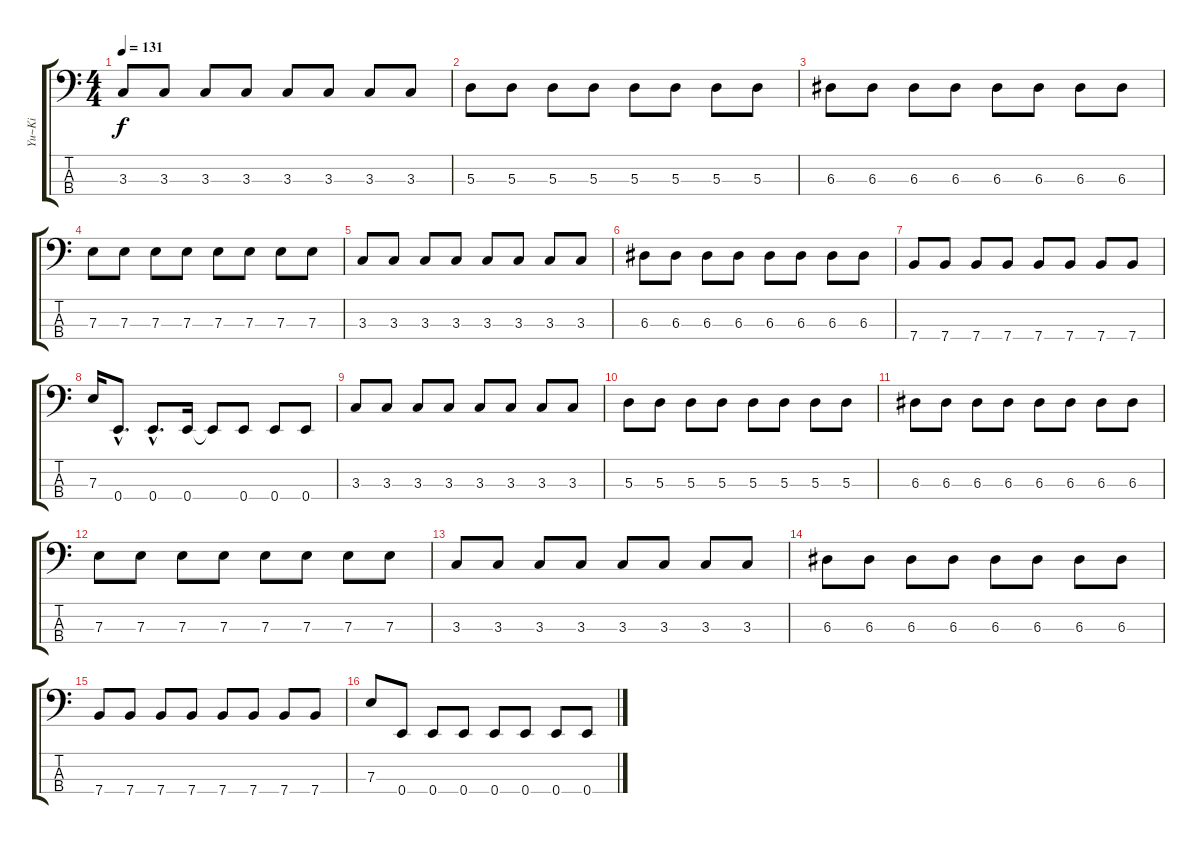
\track ("Yu~Ki" "Yu~Ki") {instrument electricbasspick}
\staff {score tabs}
\tuning (G2 D2 A1 E1) {hide}
\ts (4 4)
\tempo 131
\clef f4
\ks c
3.3.8{dy f volume 13} 3.3.8 3.3.8 3.3.8 3.3.8 3.3.8 3.3.8 3.3.8 |
5.3.8 5.3.8 5.3.8 5.3.8 5.3.8 5.3.8 5.3.8 5.3.8 |
6.3.8 6.3.8 6.3.8 6.3.8 6.3.8 6.3.8 6.3.8 6.3.8 |
7.3.8 7.3.8 7.3.8 7.3.8 7.3.8 7.3.8 7.3.8 7.3.8 |
3.3.8 3.3.8 3.3.8 3.3.8 3.3.8 3.3.8 3.3.8 3.3.8 |
6.3.8 6.3.8 6.3.8 6.3.8 6.3.8 6.3.8 6.3.8 6.3.8 |
7.4.8 7.4.8 7.4.8 7.4.8 7.4.8 7.4.8 7.4.8 7.4.8 |
7.3.16 0.4{hac}.8{d} 0.4{hac}.8{d} 0.4.16 0.4{t}.8 0.4.8 0.4.8 0.4.8 |
3.3.8 3.3.8 3.3.8 3.3.8 3.3.8 3.3.8 3.3.8 3.3.8 |
5.3.8 5.3.8 5.3.8 5.3.8 5.3.8 5.3.8 5.3.8 5.3.8 |
6.3.8 6.3.8 6.3.8 6.3.8 6.3.8 6.3.8 6.3.8 6.3.8 |
7.3.8 7.3.8 7.3.8 7.3.8 7.3.8 7.3.8 7.3.8 7.3.8 |
3.3.8 3.3.8 3.3.8 3.3.8 3.3.8 3.3.8 3.3.8 3.3.8 |
6.3.8 6.3.8 6.3.8 6.3.8 6.3.8 6.3.8 6.3.8 6.3.8 |
7.4.8 7.4.8 7.4.8 7.4.8 7.4.8 7.4.8 7.4.8 7.4.8 |
7.3.8 0.4.8 0.4.8 0.4.8 0.4.8 0.4.8 0.4.8 0.4.8
